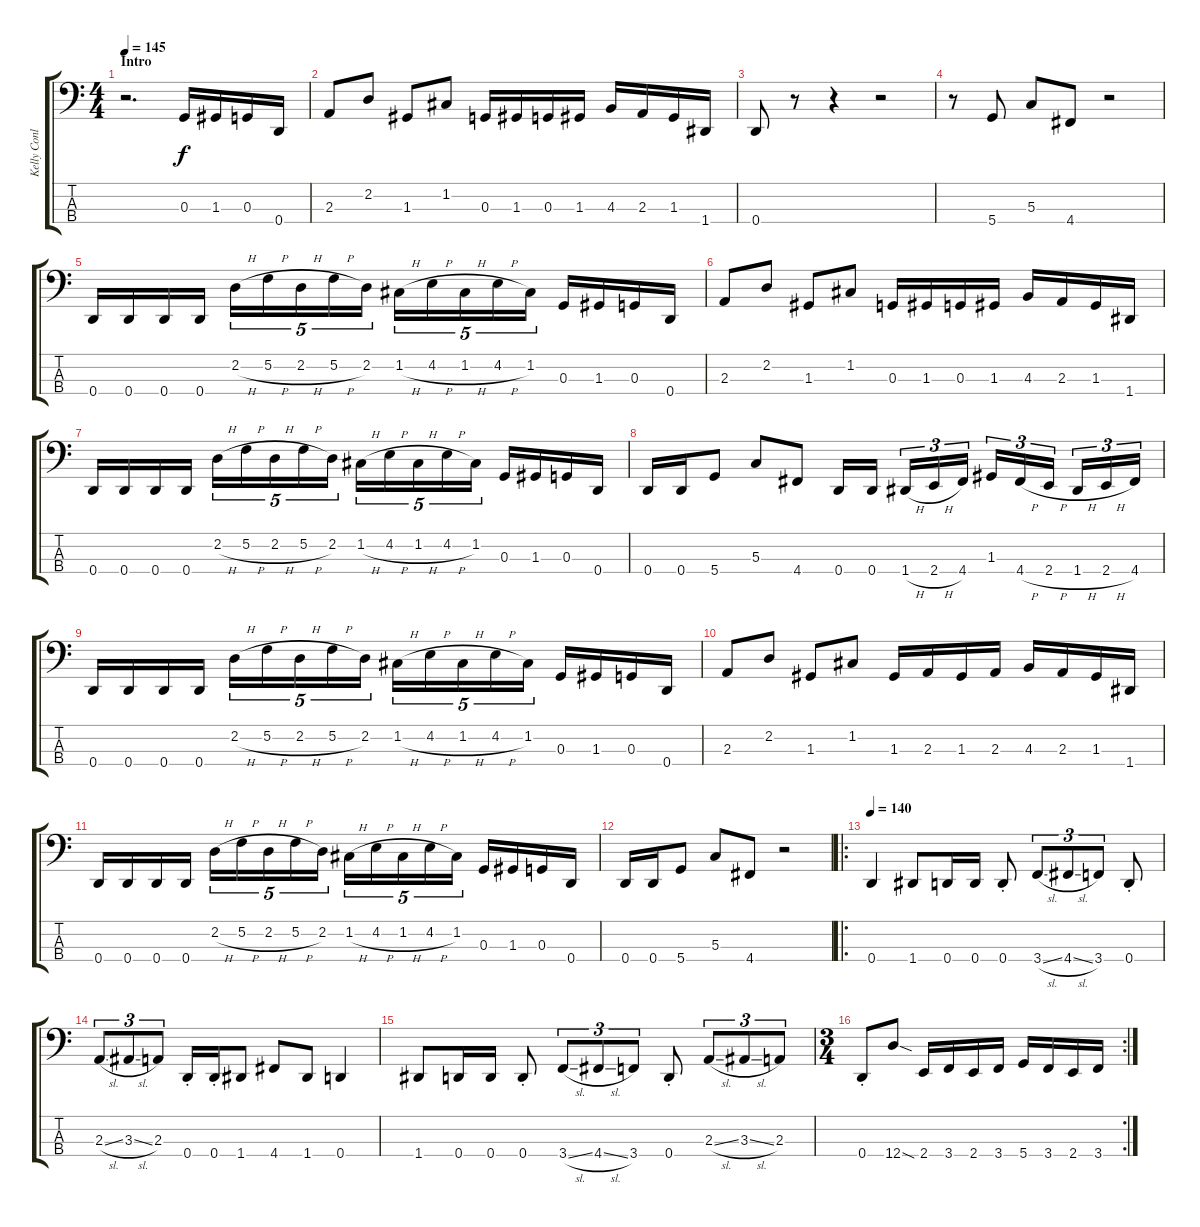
\track ("Kelly Conlon " "Kelly Conl") {instrument electricbasspick}
\staff {score tabs}
\tuning (F2 C2 G1 D1) {hide}
\ts (4 4)
\section ("" "Intro")
\tempo 145
\clef f4
\ks c
r.2{d dy f instrument electricbasspick} 0.3.16 1.3.16 0.3.16 0.4.16 |
2.3.8 2.2.8 1.3.8 1.2.8 0.3.16 1.3.16 0.3.16 1.3.16 4.3.16 2.3.16 1.3.16 1.4.16 |
0.4.8 r.8 r.4 r.2 |
r.8 5.4.8 5.3.8 4.4.8 r.2 |
0.4.16 0.4.16 0.4.16 0.4.16 2.2{h}.16{tu (5 4)} 5.2{h}.16{tu (5 4)} 2.2{h}.16{tu (5 4)} 5.2{h}.16{tu (5 4)} 2.2.16{tu (5 4)} 1.2{h}.16{tu (5 4)} 4.2{h}.16{tu (5 4)} 1.2{h}.16{tu (5 4)} 4.2{h}.16{tu (5 4)} 1.2.16{tu (5 4)} 0.3.16 1.3.16 0.3.16 0.4.16 |
2.3.8 2.2.8 1.3.8 1.2.8 0.3.16 1.3.16 0.3.16 1.3.16 4.3.16 2.3.16 1.3.16 1.4.16 |
0.4.16 0.4.16 0.4.16 0.4.16 2.2{h}.16{tu (5 4)} 5.2{h}.16{tu (5 4)} 2.2{h}.16{tu (5 4)} 5.2{h}.16{tu (5 4)} 2.2.16{tu (5 4)} 1.2{h}.16{tu (5 4)} 4.2{h}.16{tu (5 4)} 1.2{h}.16{tu (5 4)} 4.2{h}.16{tu (5 4)} 1.2.16{tu (5 4)} 0.3.16 1.3.16 0.3.16 0.4.16 |
0.4.16 0.4.16 5.4.8 5.3.8 4.4.8 0.4.16 0.4.16 1.4{h}.16{tu (3 2)} 2.4{h}.16{tu (3 2)} 4.4.16{tu (3 2)} 1.3.16{tu (3 2)} 4.4{h}.16{tu (3 2)} 2.4{h}.16{tu (3 2)} 1.4{h}.16{tu (3 2)} 2.4{h}.16{tu (3 2)} 4.4.16{tu (3 2)} |
0.4.16 0.4.16 0.4.16 0.4.16 2.2{h}.16{tu (5 4)} 5.2{h}.16{tu (5 4)} 2.2{h}.16{tu (5 4)} 5.2{h}.16{tu (5 4)} 2.2.16{tu (5 4)} 1.2{h}.16{tu (5 4)} 4.2{h}.16{tu (5 4)} 1.2{h}.16{tu (5 4)} 4.2{h}.16{tu (5 4)} 1.2.16{tu (5 4)} 0.3.16 1.3.16 0.3.16 0.4.16 |
2.3.8 2.2.8 1.3.8 1.2.8 1.3.16 2.3.16 1.3.16 2.3.16 4.3.16 2.3.16 1.3.16 1.4.16 |
0.4.16 0.4.16 0.4.16 0.4.16 2.2{h}.16{tu (5 4)} 5.2{h}.16{tu (5 4)} 2.2{h}.16{tu (5 4)} 5.2{h}.16{tu (5 4)} 2.2.16{tu (5 4)} 1.2{h}.16{tu (5 4)} 4.2{h}.16{tu (5 4)} 1.2{h}.16{tu (5 4)} 4.2{h}.16{tu (5 4)} 1.2.16{tu (5 4)} 0.3.16 1.3.16 0.3.16 0.4.16 |
0.4.16 0.4.16 5.4.8 5.3.8 4.4.8 r.2 |
\ro
\tempo 140
0.4.4 1.4.8 0.4.16 0.4.16 0.4{st}.8 3.4{sl}.8{tu (3 2)} 4.4{sl}.8{tu (3 2)} 3.4.8{tu (3 2)} 0.4{st}.8 |
2.3{sl}.8{tu (3 2)} 3.3{sl}.8{tu (3 2)} 2.3.8{tu (3 2)} 0.4{st}.16 0.4{st}.16 1.4.8 4.4.8 1.4.8 0.4.4 |
1.4.8 0.4.16 0.4.16 0.4{st}.8 3.4{sl}.8{tu (3 2)} 4.4{sl}.8{tu (3 2)} 3.4.8{tu (3 2)} 0.4{st}.8 2.3{sl}.8{tu (3 2)} 3.3{sl}.8{tu (3 2)} 2.3.8{tu (3 2)} |
\rc 2
\ts (3 4)
0.4{st}.8 12.4{sod}.8 2.4.16 3.4.16 2.4.16 3.4.16 5.4.16 3.4.16 2.4.16 3.4.16
